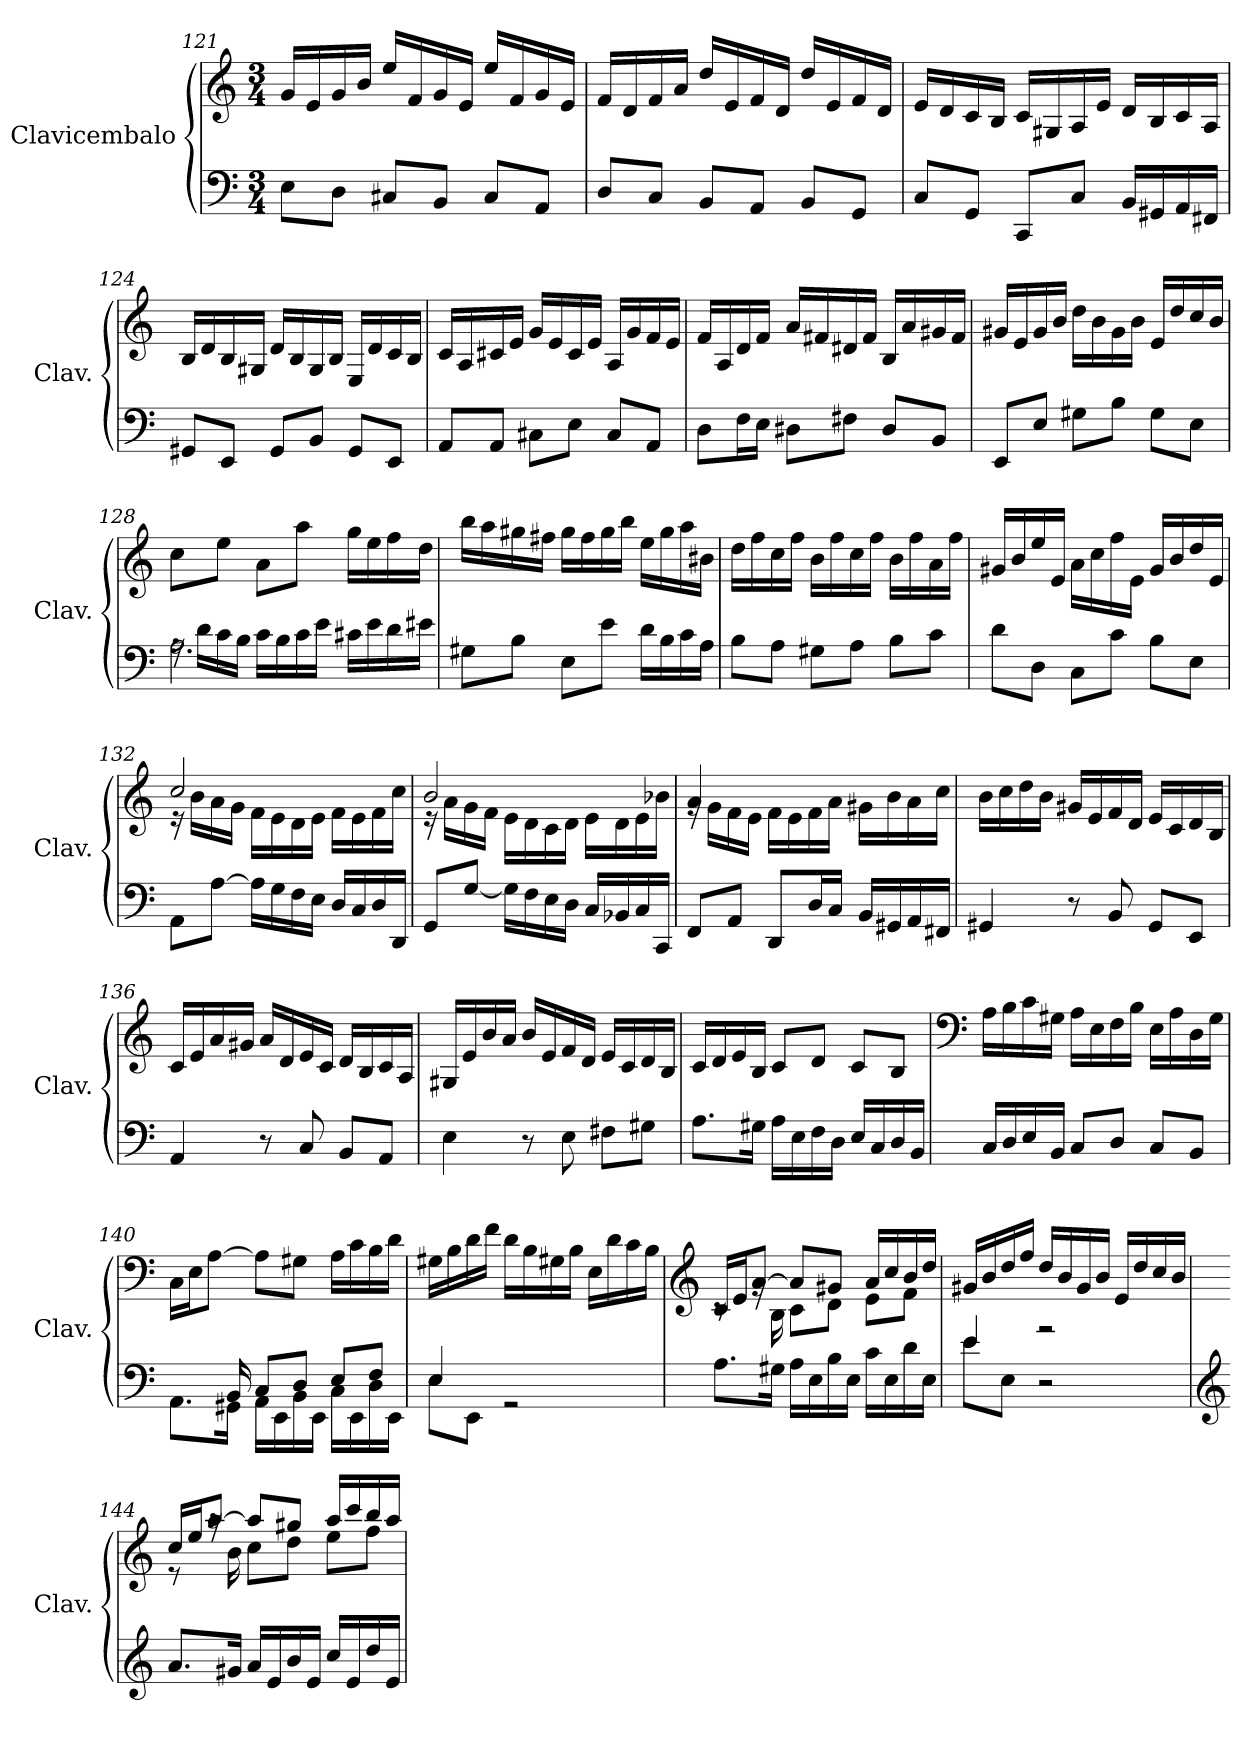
**kern	**kern
*part1	*part1
*staff2	*staff1
*I"Clavicembalo	*
*I'Clav.	*
*clefF4	*clefG2
*k[]	*k[]
*M3/4	*M3/4
=121	=121
8E\L	16g/LL
.	16e/
8D\J	16g/
.	16b/JJ
8C#X/L	16ee/LL
.	16f/
8BB/J	16g/
.	16e/JJ
8C#/L	16ee/LL
.	16f/
8AA/J	16g/
.	16e/JJ
=122	=122
8D/L	16f/LL
.	16d/
8C/J	16f/
.	16a/JJ
8BB/L	16dd/LL
.	16e/
8AA/J	16f/
.	16d/JJ
8BB/L	16dd/LL
.	16e/
8GG/J	16f/
.	16d/JJ
!!LO:LB:g=z
=123	=123
8C/L	16e/LL
.	16d/
8GG/J	16c/
.	16B/JJ
8CC/L	16c/LL
.	16G#X/
8C/J	16A/
.	16e/JJ
16BB/LL	16d/LL
16GG#X/	16B/
16AA/	16c/
16FF#X/JJ	16A/JJ
=124	=124
8GG#X/L	16B/LL
.	16d/
8EE/J	16B/
.	16G#X/JJ
8GG#/L	16d/LL
.	16B/
8BB/J	16G#/
.	16B/JJ
8GG#/L	16E/LL
.	16d/
8EE/J	16c/
.	16B/JJ
=125	=125
8AA/L	16c/LL
.	16A/
8AA/J	16c#X/
.	16e/JJ
8C#X\L	16g/LL
.	16e/
8E\J	16c#/
.	16e/JJ
8C#/L	16A/LL
.	16g/
8AA/J	16f/
.	16e/JJ
!!LO:LB:g=z
=126	=126
8D\L	16f/LL
.	16A/
16F\L	16d/
16E\JJ	16f/JJ
8D#X\L	16a/LL
.	16f#X/
8F#X\J	16d#X/
.	16f#/JJ
8D#/L	16B/LL
.	16a/
8BB/J	16g#X/
.	16f#/JJ
=127	=127
8EE/L	16g#X/LL
.	16e/
8E/J	16g#/
.	16b/JJ
8G#X\L	16dd\LL
.	16b\
8B\J	16g#\
.	16b\JJ
8G#\L	16e/LL
.	16dd/
8E\J	16cc/
.	16b/JJ
=128	=128
*^	*
16rA	2.A\	8cc\L
16d\LL	.	.
16c\	.	8ee\J
16B\JJ	.	.
16c\LL	.	8a\L
16B\	.	.
16c\	.	8aa\J
16e\JJ	.	.
16c#X\LL	.	16gg\LL
16e\	.	16ee\
16d\	.	16ff\
16e#X\JJ	.	16dd\JJ
*v	*v	*
!!LO:LB:g=z
=129	=129
8G#X\L	16bb\LL
.	16aa\
8B\J	16gg#X\
.	16ff#X\JJ
8E\L	16gg#\LL
.	16ff#\
8e\J	16gg#\
.	16bb\JJ
16d\LL	16ee\LL
16B\	16gg#\
16c\	16aa\
16A\JJ	16b#X\JJ
=130	=130
8B\L	16dd\LL
.	16ff\
8A\J	16cc\
.	16ff\JJ
8G#X\L	16b\LL
.	16ff\
8A\J	16cc\
.	16ff\JJ
8B\L	16b\LL
.	16ff\
8c\J	16a\
.	16ff\JJ
=131	=131
8d\L	16g#X/LL
.	16b/
8D\J	16ee/
.	16e/JJ
8C\L	16a\LL
.	16cc\
8c\J	16ff\
.	16e\JJ
8B\L	16g#/LL
.	16b/
8E\J	16dd/
.	16e/JJ
=132	=132
*	*^
8AA\L	2cc/	16r
.	.	16b\LL
[8A\J	.	16a\
.	.	16g\JJ
16A\LL]	.	16f\LL
16G\	.	16e\
16F\	.	16d\
16E\JJ	.	16e\JJ
16D/LL	16f\LL	4ryy
16C/	16e\	.
16D/	16f\	.
16DD/JJ	16cc\JJ	.
!!LO:LB:g=z	!!
=133	=133	=133
8GG/L	2b/	16r
.	.	16a\LL
[8G/J	.	16g\
.	.	16f\JJ
16G\LL]	.	16e\LL
16F\	.	16d\
16E\	.	16c\
16D\JJ	.	16d\JJ
16C/LL	16e\LL	4ryy
16BB-X/	16d\	.
16C/	16e\	.
16CC/JJ	16b-X\JJ	.
=134	=134	=134
8FF/L	4a/	16rg
.	.	16g\LL
8AA/J	.	16f\
.	.	16e\JJ
8DD/L	16f\LL	2ryy
.	16e\	.
16D/L	16f\	.
16C/JJ	16a\JJ	.
16BB/LL	16g#X\LL	.
16GG#X/	16b\	.
16AA/	16a\	.
16FF#X/JJ	16cc\JJ	.
*	*v	*v
=135	=135
4GG#X/	16b\LL
.	16cc\
.	16dd\
.	16b\JJ
8r	16g#X/LL
.	16e/
8BB/	16f/
.	16d/JJ
8GG#/L	16e/LL
.	16c/
8EE/J	16d/
.	16B/JJ
!!LO:LB:g=z
=136	=136
4AA/	16c/LL
.	16e/
.	16a/
.	16g#X/JJ
8r	16a/LL
.	16d/
8C/	16e/
.	16c/JJ
8BB/L	16d/LL
.	16B/
8AA/J	16c/
.	16A/JJ
=137	=137
4E\	16G#X/LL
.	16e/
.	16b/
.	16a/JJ
8r	16b/LL
.	16e/
8E\	16f/
.	16d/JJ
8F#X\L	16e/LL
.	16c/
8G#X\J	16d/
.	16B/JJ
=138	=138
8.A\L	16c/LL
.	16d/
.	16e/
16G#X\Jk	16B/JJ
16A\LL	8c/L
16E\	.
16F\	8d/J
16D\JJ	.
16E/LL	8c/L
16C/	.
16D/	8B/J
16BB/JJ	.
=139	=139
*	*clefF4
16C/LL	16A\LL
16D/	16B\
16E/	16c\
16BB/JJ	16G#X\JJ
8C/L	16A\LL
.	16E\
8D/J	16F\
.	16B\JJ
8C/L	16E\LL
.	16A\
8BB/J	16D\
.	16G#\JJ
!!LO:LB:g=z
=140	=140
*^	*
8.AA\L	8.ryy	16C\LL
.	.	16E\J
.	.	[8A\J
16GG#X\Jk	16BB/	.
16AA\LL	8C/L	8A\L]
16EE\	.	.
16BB\	8D/J	8G#X\J
16EE\JJ	.	.
16C\LL	8E/L	16A\LL
16EE\	.	16c\
16D\	8F/J	16B\
16EE\JJ	.	16d\JJ
=141	=141	=141
4E/	8E\L	16G#X\LL
.	.	16B\
.	8EE\J	16d\
.	.	16f\JJ
2rGG	2ryy	16d\LL
.	.	16B\
.	.	16G#X\
.	.	16B\JJ
.	.	16E\LL
.	.	16d\
.	.	16c\
.	.	16B\JJ
*v	*v	*
=142	=142
*	*clefG2
*	*^
8.A\L	16c/LL	8rc
.	16e/J	.
.	[8a/J	16rg
16G#X\Jk	.	16B\
16A\LL	8a/L]	8c\L
16E\	.	.
16B\	8g#X/J	8d\J
16E\JJ	.	.
16c\LL	16a/LL	8e\L
16E\	16cc/	.
16d\	16b/	8f\J
16E\JJ	16dd/JJ	.
!!LO:PB:g=z	!!
=143	=143	=143
*^	*	*
4e/	8e\L	16g#X/LL	4ryy
.	.	16b/	.
.	8E\J	16dd/	.
.	.	16ff/JJ	.
2ryy	2r	16dd/LL	2r
.	.	16b/	.
.	.	16g#/	.
.	.	16b/JJ	.
.	.	16e/LL	.
.	.	16dd/	.
.	.	16cc/	.
.	.	16b/JJ	.
*v	*v	*	*
=144	=144	=144
*clefG2	*	*
8.a/L	16cc/LL	8r
.	16ee/J	.
.	[8aa/J	16raa
16g#X/Jk	.	16b\
16a/LL	8aa/L]	8cc\L
16e/	.	.
16b/	8gg#X/J	8dd\J
16e/JJ	.	.
16cc/LL	16aa/LL	8ee\L
16e/	16ccc/	.
16dd/	16bb/	8ff\J
16e/JJ	16aa/JJ	.
*	*v	*v
=	=
*-	*-
